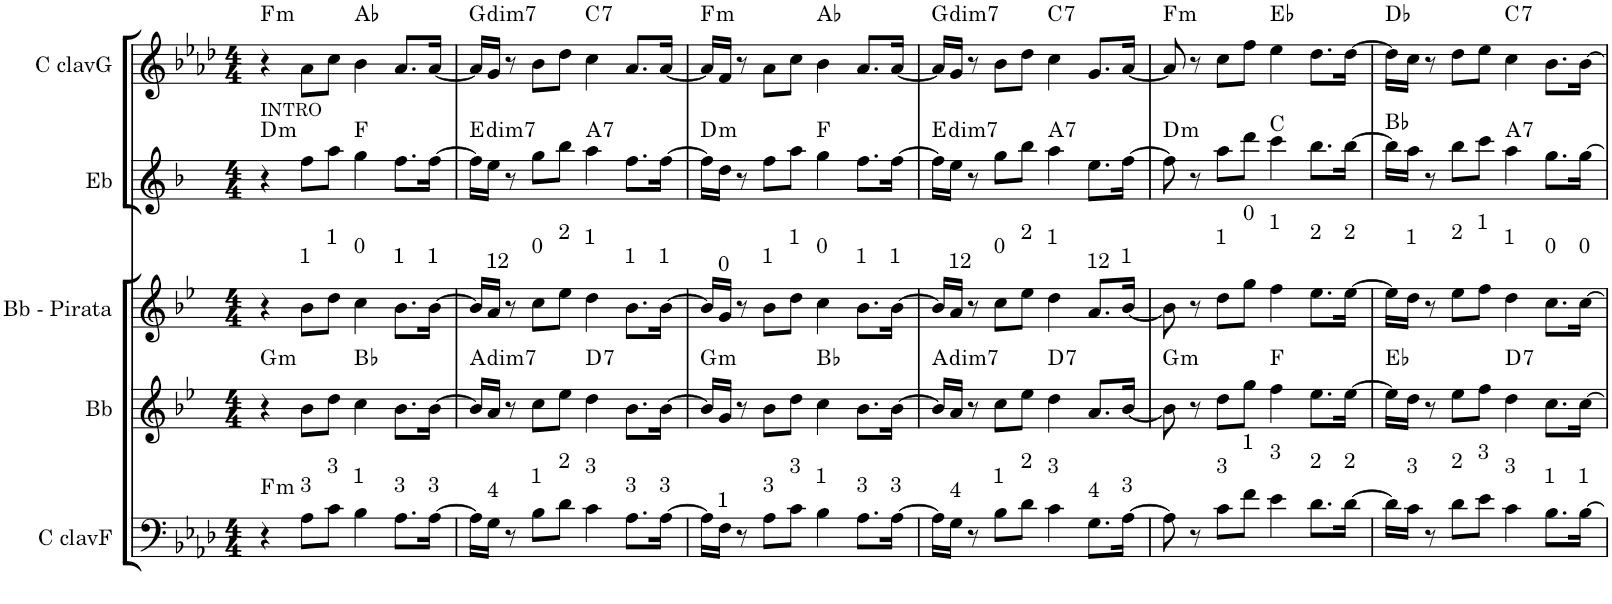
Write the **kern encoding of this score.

**kern	**harte	**kern	**harte	**kern	**kern	**harte	**kern	**harte
*part5	*part5	*part4	*part4	*part3	*part2	*part2	*part1	*part1
*staff5	*	*staff4	*	*staff3	*staff2	*	*staff1	*
*I"C clavF	*	*I"Bb	*	*I"Bb - Pirata	*I"Eb	*	*I"C clavG	*
*clefF4	*	*clefG2	*	*clefG2	*clefG2	*	*clefG2	*
*	*	*Trd1c2	*	*Trd1c2	*Trd5c9	*	*	*
*k[b-e-a-d-]	*	*k[b-e-]	*	*k[b-e-]	*k[b-]	*	*k[b-e-a-d-]	*
*f:	*	*g:	*	*g:	*d:	*	*f:	*
*M4/4	*	*M4/4	*	*M4/4	*M4/4	*	*M4/4	*
=1	=1	=1	=1	=1	=1	=1	=1	=1
!	!LO:H:kt=m	!	!LO:H:kt=m	!	!	!LO:H:kt=m	!LO:TX:b:t=INTRO	!LO:H:kt=m
4r	F:min	4r	G:min	4r	4r	D:min	4r	F:min
!	!	!	!	!LO:TX:a:t=1	!	!	!	!
!LO:TX:a:t=3	!	!	!	!	!	!	!	!
8A-\L	.	8b-\L	.	8b-\L	8ff\L	.	8a-\L	.
!	!	!	!	!LO:TX:a:t=1	!	!	!	!
!LO:TX:a:t=3	!	!	!	!	!	!	!	!
8c\J	.	8dd\J	.	8dd\J	8aa\J	.	8cc\J	.
!	!	!	!	!LO:TX:a:t=0	!	!	!	!
!LO:TX:a:t=1	!	!	!	!	!	!	!	!
4B-\	.	4cc\	Bb:maj	4cc\	4gg\	F:maj	4b-\	Ab:maj
!	!	!	!	!LO:TX:a:t=1	!	!	!	!
!LO:TX:a:t=3	!	!	!	!	!	!	!	!
8.A-\L	.	8.b-\L	.	8.b-\L	8.ff\L	.	8.a-/L	.
!	!	!	!	!LO:TX:a:t=1	!	!	!	!
!LO:TX:a:t=3	!	!	!	!	!	!	!	!
[>16A-\Jk	.	[>16b-\Jk	.	[>16b-\Jk	[>16ff\Jk	.	[<16a-/Jk	.
=2	=2	=2	=2	=2	=2	=2	=2	=2
!	!	!	!LO:H:kt=dim7	!	!	!LO:H:kt=dim7	!	!LO:H:kt=dim7
16A-\LL]	.	16b-/LL]	A:dim7	16b-/LL]	16ff\LL]	E:dim7	16a-/LL]	G:dim7
!	!	!	!	!LO:TX:a:t=12	!	!	!	!
!LO:TX:a:t=4	!	!	!	!	!	!	!	!
16G\JJ	.	16a/JJ	.	16a/JJ	16ee\JJ	.	16g/JJ	.
8r	.	8r	.	8r	8r	.	8r	.
!	!	!	!	!LO:TX:a:t=0	!	!	!	!
!LO:TX:a:t=1	!	!	!	!	!	!	!	!
8B-\L	.	8cc\L	.	8cc\L	8gg\L	.	8b-\L	.
!	!	!	!	!LO:TX:a:t=2	!	!	!	!
!LO:TX:a:t=2	!	!	!	!	!	!	!	!
8d-\J	.	8ee-\J	.	8ee-\J	8bb-\J	.	8dd-\J	.
!	!	!	!	!LO:TX:a:t=1	!	!	!	!
!LO:TX:a:t=3	!	!	!LO:H:kt=7	!	!	!LO:H:kt=7	!	!LO:H:kt=7
4c\	.	4dd\	D:7	4dd\	4aa\	A:7	4cc\	C:7
!	!	!	!	!LO:TX:a:t=1	!	!	!	!
!LO:TX:a:t=3	!	!	!	!	!	!	!	!
8.A-\L	.	8.b-\L	.	8.b-\L	8.ff\L	.	8.a-/L	.
!	!	!	!	!LO:TX:a:t=1	!	!	!	!
!LO:TX:a:t=3	!	!	!	!	!	!	!	!
[>16A-\Jk	.	[>16b-\Jk	.	[>16b-\Jk	[>16ff\Jk	.	[<16a-/Jk	.
=3	=3	=3	=3	=3	=3	=3	=3	=3
!	!	!	!LO:H:kt=m	!	!	!LO:H:kt=m	!	!LO:H:kt=m
16A-\LL]	.	16b-/LL]	G:min	16b-/LL]	16ff\LL]	D:min	16a-/LL]	F:min
!	!	!	!	!LO:TX:a:t=0	!	!	!	!
!LO:TX:a:t=1	!	!	!	!	!	!	!	!
16F\JJ	.	16g/JJ	.	16g/JJ	16dd\JJ	.	16f/JJ	.
8r	.	8r	.	8r	8r	.	8r	.
!	!	!	!	!LO:TX:a:t=1	!	!	!	!
!LO:TX:a:t=3	!	!	!	!	!	!	!	!
8A-\L	.	8b-\L	.	8b-\L	8ff\L	.	8a-\L	.
!	!	!	!	!LO:TX:a:t=1	!	!	!	!
!LO:TX:a:t=3	!	!	!	!	!	!	!	!
8c\J	.	8dd\J	.	8dd\J	8aa\J	.	8cc\J	.
!	!	!	!	!LO:TX:a:t=0	!	!	!	!
!LO:TX:a:t=1	!	!	!	!	!	!	!	!
4B-\	.	4cc\	Bb:maj	4cc\	4gg\	F:maj	4b-\	Ab:maj
!	!	!	!	!LO:TX:a:t=1	!	!	!	!
!LO:TX:a:t=3	!	!	!	!	!	!	!	!
8.A-\L	.	8.b-\L	.	8.b-\L	8.ff\L	.	8.a-/L	.
!	!	!	!	!LO:TX:a:t=1	!	!	!	!
!LO:TX:a:t=3	!	!	!	!	!	!	!	!
[>16A-\Jk	.	[>16b-\Jk	.	[>16b-\Jk	[>16ff\Jk	.	[<16a-/Jk	.
=4	=4	=4	=4	=4	=4	=4	=4	=4
!	!	!	!LO:H:kt=dim7	!	!	!LO:H:kt=dim7	!	!LO:H:kt=dim7
16A-\LL]	.	16b-/LL]	A:dim7	16b-/LL]	16ff\LL]	E:dim7	16a-/LL]	G:dim7
!	!	!	!	!LO:TX:a:t=12	!	!	!	!
!LO:TX:a:t=4	!	!	!	!	!	!	!	!
16G\JJ	.	16a/JJ	.	16a/JJ	16ee\JJ	.	16g/JJ	.
8r	.	8r	.	8r	8r	.	8r	.
!	!	!	!	!LO:TX:a:t=0	!	!	!	!
!LO:TX:a:t=1	!	!	!	!	!	!	!	!
8B-\L	.	8cc\L	.	8cc\L	8gg\L	.	8b-\L	.
!	!	!	!	!LO:TX:a:t=2	!	!	!	!
!LO:TX:a:t=2	!	!	!	!	!	!	!	!
8d-\J	.	8ee-\J	.	8ee-\J	8bb-\J	.	8dd-\J	.
!	!	!	!	!LO:TX:a:t=1	!	!	!	!
!LO:TX:a:t=3	!	!	!LO:H:kt=7	!	!	!LO:H:kt=7	!	!LO:H:kt=7
4c\	.	4dd\	D:7	4dd\	4aa\	A:7	4cc\	C:7
!	!	!	!	!LO:TX:a:t=12	!	!	!	!
!LO:TX:a:t=4	!	!	!	!	!	!	!	!
8.G\L	.	8.a/L	.	8.a/L	8.ee\L	.	8.g/L	.
!	!	!	!	!LO:TX:a:t=1	!	!	!	!
!LO:TX:a:t=3	!	!	!	!	!	!	!	!
[>16A-\Jk	.	[<16b-/Jk	.	[<16b-/Jk	[>16ff\Jk	.	[<16a-/Jk	.
=5	=5	=5	=5	=5	=5	=5	=5	=5
!	!	!	!LO:H:kt=m	!	!	!LO:H:kt=m	!	!LO:H:kt=m
8A-\]	.	8b-\]	G:min	8b-\]	8ff\]	D:min	8a-/]	F:min
8r	.	8r	.	8r	8r	.	8r	.
!	!	!	!	!LO:TX:a:t=1	!	!	!	!
!LO:TX:a:t=3	!	!	!	!	!	!	!	!
8c\L	.	8dd\L	.	8dd\L	8aa\L	.	8cc\L	.
!	!	!	!	!LO:TX:a:t=0	!	!	!	!
!LO:TX:a:t=1	!	!	!	!	!	!	!	!
8f\J	.	8gg\J	.	8gg\J	8ddd\J	.	8ff\J	.
!	!	!	!	!LO:TX:a:t=1	!	!	!	!
!LO:TX:a:t=3	!	!	!	!	!	!	!	!
4e-\	.	4ff\	F:maj	4ff\	4ccc\	C:maj	4ee-\	Eb:maj
!	!	!	!	!LO:TX:a:t=2	!	!	!	!
!LO:TX:a:t=2	!	!	!	!	!	!	!	!
8.d-\L	.	8.ee-\L	.	8.ee-\L	8.bb-\L	.	8.dd-\L	.
!	!	!	!	!LO:TX:a:t=2	!	!	!	!
!LO:TX:a:t=2	!	!	!	!	!	!	!	!
[>16d-\Jk	.	[>16ee-\Jk	.	[>16ee-\Jk	[>16bb-\Jk	.	[>16dd-\Jk	.
=6	=6	=6	=6	=6	=6	=6	=6	=6
16d-\LL]	.	16ee-\LL]	Eb:maj	16ee-\LL]	16bb-\LL]	Bb:maj	16dd-\LL]	Db:maj
!	!	!	!	!LO:TX:a:t=1	!	!	!	!
!LO:TX:a:t=3	!	!	!	!	!	!	!	!
16c\JJ	.	16dd\JJ	.	16dd\JJ	16aa\JJ	.	16cc\JJ	.
8r	.	8r	.	8r	8r	.	8r	.
!	!	!	!	!LO:TX:a:t=2	!	!	!	!
!LO:TX:a:t=2	!	!	!	!	!	!	!	!
8d-\L	.	8ee-\L	.	8ee-\L	8bb-\L	.	8dd-\L	.
!	!	!	!	!LO:TX:a:t=1	!	!	!	!
!LO:TX:a:t=3	!	!	!	!	!	!	!	!
8e-\J	.	8ff\J	.	8ff\J	8ccc\J	.	8ee-\J	.
!	!	!	!	!LO:TX:a:t=1	!	!	!	!
!LO:TX:a:t=3	!	!	!LO:H:kt=7	!	!	!LO:H:kt=7	!	!LO:H:kt=7
4c\	.	4dd\	D:7	4dd\	4aa\	A:7	4cc\	C:7
!	!	!	!	!LO:TX:a:t=0	!	!	!	!
!LO:TX:a:t=1	!	!	!	!	!	!	!	!
8.B-\L	.	8.cc\L	.	8.cc\L	8.gg\L	.	8.b-\L	.
!	!	!	!	!LO:TX:a:t=0	!	!	!	!
!LO:TX:a:t=1	!	!	!	!	!	!	!	!
[>16B-\Jk	.	[>16cc\Jk	.	[>16cc\Jk	[>16gg\Jk	.	[>16b-\Jk	.
=	=	=	=	=	=	=	=	=
*-	*-	*-	*-	*-	*-	*-	*-	*-
